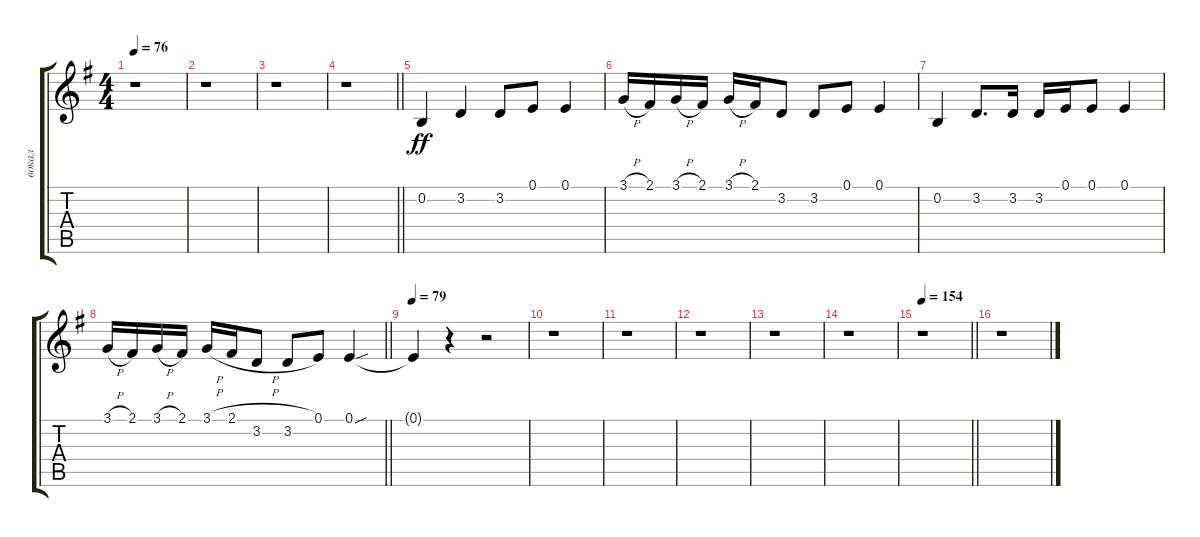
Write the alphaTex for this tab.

\track ("вокал" "вокал") {instrument accordion}
\staff {score tabs}
\tuning (E4 B3 G3 D3 A2 E2) {hide}
\ts (4 4)
\tempo 76
\clef g2
\ks eminor
r.1{dy ff} |
r.1 |
r.1 |
\barLineRight lightlight
r.1 |
\section ("" "")
0.2.4 3.2.4 3.2.8 0.1.8 0.1.4 |
3.1{h}.16 2.1.16 3.1{h}.16 2.1.16 3.1{h}.16 2.1.16 3.2.8 3.2.8 0.1.8 0.1.4 |
0.2.4 3.2.8{d} 3.2.16 3.2.16 0.1.16 0.1.8 0.1.4 |
\barLineRight lightlight
3.1{h}.16 2.1.16 3.1{h}.16 2.1.16 3.1{h}.16 2.1{h}.16 3.2.8 3.2.8 0.1.8 0.1{sou}.4 |
\tempo 79
0.1{t}.4 r.4 r.2 |
r.1 |
r.1 |
r.1 |
r.1 |
r.1 |
\tempo 154
\barLineRight lightlight
r.1 |
\section ("" "")
r.1
